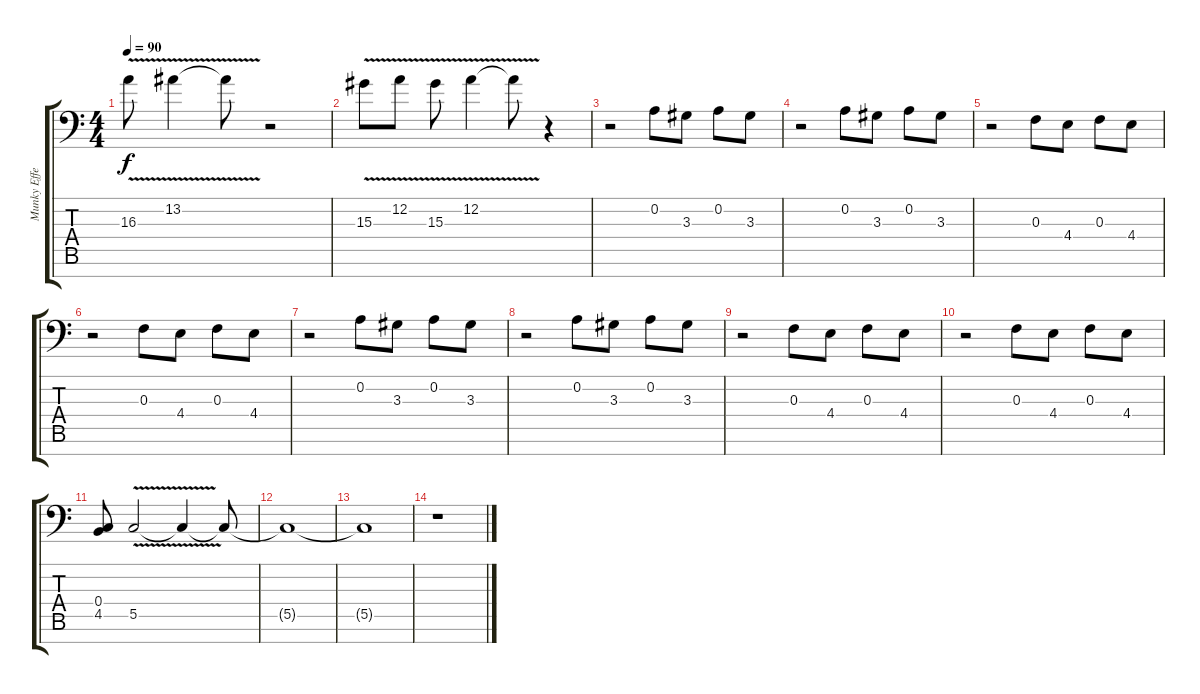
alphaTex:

\track ("Munky Effect" "Munky Effe") {instrument lead5charang}
\staff {score tabs}
\tuning (D4 A3 F3 C3 G2 D2 A1) {hide}
\ts (4 4)
\tempo 90
\clef f4
\ks c
16.3{v}.8{dy f} 13.2{v}.4 13.2{t}.8 r.2 |
15.3{v}.8 12.2{v}.8 15.3{v}.8 12.2{v}.4 12.2{t}.8 r.4 |
r.2 0.2.8 3.3.8 0.2.8 3.3.8 |
r.2 0.2.8 3.3.8 0.2.8 3.3.8 |
r.2 0.3.8 4.4.8 0.3.8 4.4.8 |
r.2 0.3.8 4.4.8 0.3.8 4.4.8 |
r.2 0.2.8 3.3.8 0.2.8 3.3.8 |
r.2 0.2.8 3.3.8 0.2.8 3.3.8 |
r.2 0.3.8 4.4.8 0.3.8 4.4.8 |
r.2 0.3.8 4.4.8 0.3.8 4.4.8 |
(0.4 4.5).8 5.5{v}.2 5.5{t}.4 5.5{t}.8 |
5.5{t}.1 |
5.5{t}.1 |
r.1
